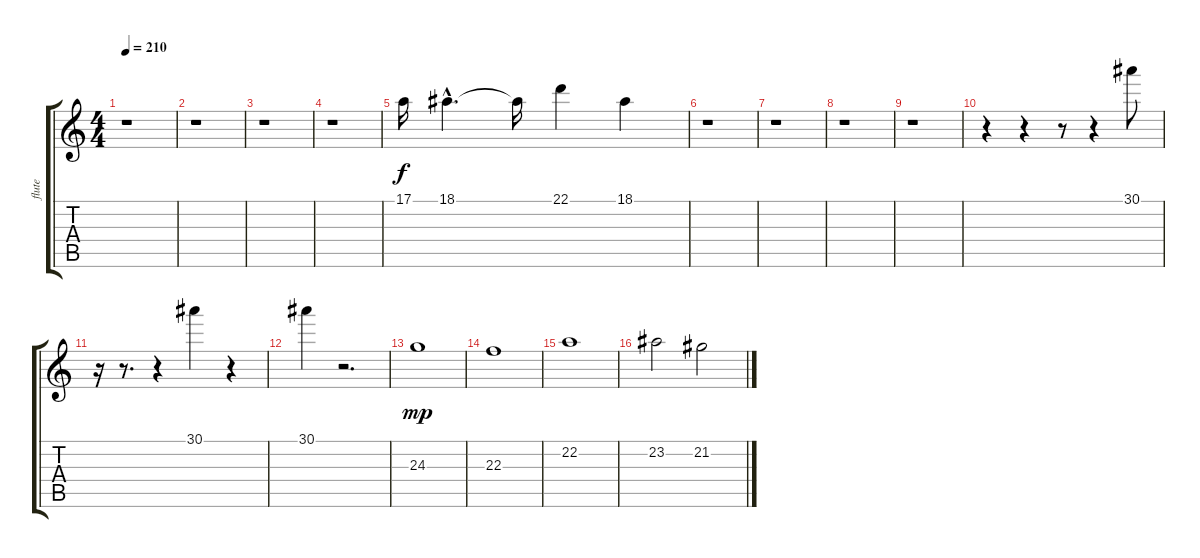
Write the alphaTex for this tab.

\track ("flute               " "flute     ") {instrument piccolo}
\staff {score tabs}
\tuning (E4 B3 G3 D3 A2 E2) {hide}
\ts (4 4)
\tempo 210
\clef g2
\ks c
r.1{dy mp} |
r.1 |
r.1 |
r.1 |
17.1.16{dy f} 18.1{hac}.4{d} 18.1{t}.16 22.1.4 18.1.4 |
r.1 |
r.1 |
r.1 |
r.1 |
r.4 r.4 r.8 r.4 30.1.8 |
r.16 r.8{d} r.4 30.1.4 r.4 |
30.1.4 r.2{d} |
24.3.1{dy mp} |
22.3.1 |
22.2.1 |
23.2.2 21.2.2
